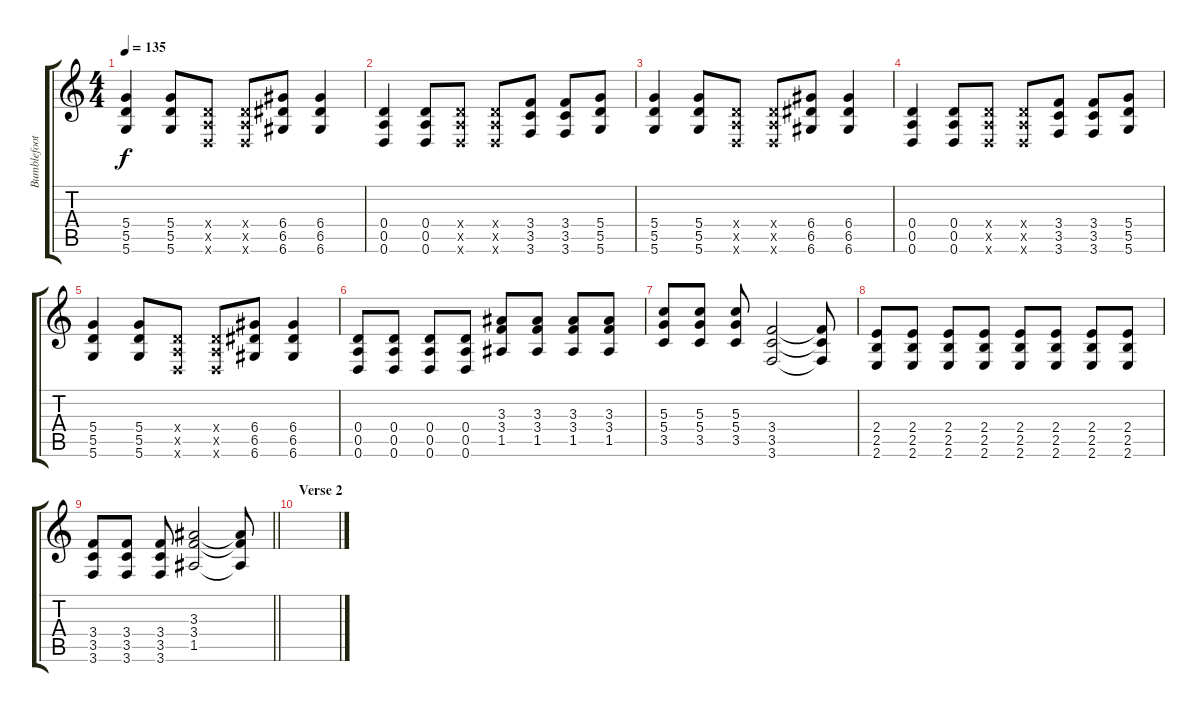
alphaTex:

\track ("Bumblefoot" "Bumblefoot") {instrument overdrivenguitar}
\staff {score tabs}
\tuning (E4 B3 G3 D3 A2 D2) {hide}
\ts (4 4)
\tempo 135
\clef g2
\ks c
(5.4 5.5 5.6).4{dy f} (5.4 5.5 5.6).8 (0.4{x} 0.5{x} 0.6{x}).8 (0.4{x} 0.5{x} 0.6{x}).8 (6.4 6.5 6.6).8 (6.4 6.5 6.6).4 |
(0.4 0.5 0.6).4 (0.4 0.5 0.6).8 (0.4{x} 0.5{x} 0.6{x}).8 (0.4{x} 0.5{x} 0.6{x}).8 (3.4 3.5 3.6).8 (3.4 3.5 3.6).8 (5.4 5.5 5.6).8 |
(5.4 5.5 5.6).4 (5.4 5.5 5.6).8 (0.4{x} 0.5{x} 0.6{x}).8 (0.4{x} 0.5{x} 0.6{x}).8 (6.4 6.5 6.6).8 (6.4 6.5 6.6).4 |
(0.4 0.5 0.6).4 (0.4 0.5 0.6).8 (0.4{x} 0.5{x} 0.6{x}).8 (0.4{x} 0.5{x} 0.6{x}).8 (3.4 3.5 3.6).8 (3.4 3.5 3.6).8 (5.4 5.5 5.6).8 |
(5.4 5.5 5.6).4 (5.4 5.5 5.6).8 (0.4{x} 0.5{x} 0.6{x}).8 (0.4{x} 0.5{x} 0.6{x}).8 (6.4 6.5 6.6).8 (6.4 6.5 6.6).4 |
(0.4 0.5 0.6).8 (0.4 0.5 0.6).8 (0.4 0.5 0.6).8 (0.4 0.5 0.6).8 (3.3 3.4 1.5).8 (3.3 3.4 1.5).8 (3.3 3.4 1.5).8 (3.3 3.4 1.5).8 |
(5.3 5.4 3.5).8 (5.3 5.4 3.5).8 (5.3 5.4 3.5).8 (3.4 3.5 3.6).2 (3.4{t} 3.5{t} 3.6{t}).8 |
(2.4 2.5 2.6).8 (2.4 2.5 2.6).8 (2.4 2.5 2.6).8 (2.4 2.5 2.6).8 (2.4 2.5 2.6).8 (2.4 2.5 2.6).8 (2.4 2.5 2.6).8 (2.4 2.5 2.6).8 |
\barLineRight lightlight
(3.4 3.5 3.6).8 (3.4 3.5 3.6).8 (3.4 3.5 3.6).8 (3.3 3.4 1.5).2 (3.3{t} 3.4{t} 1.5{t}).8 |
\section ("" "Verse 2")
